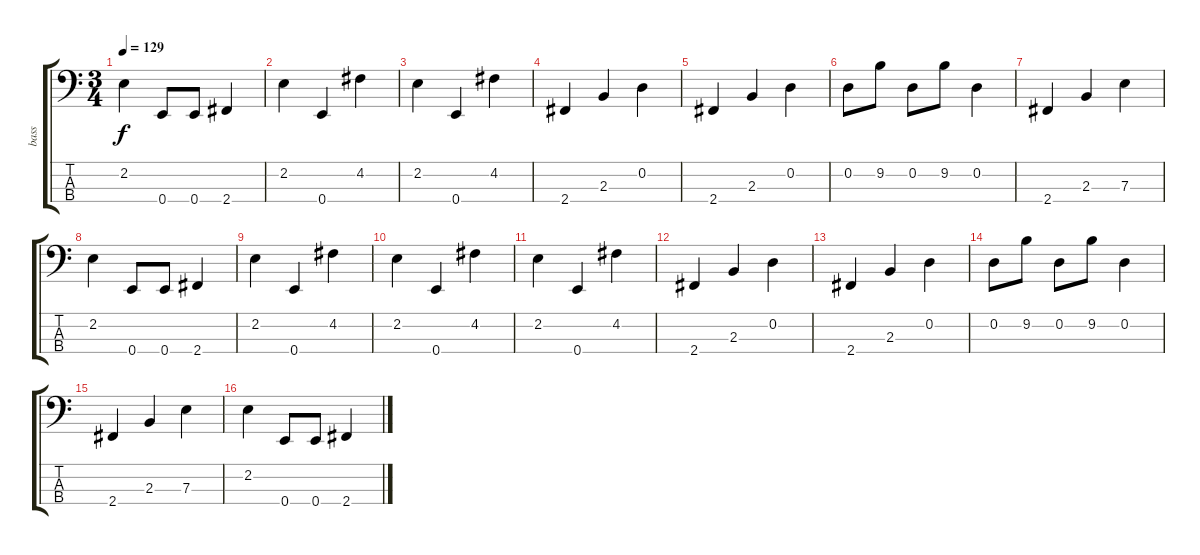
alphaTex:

\track ("bass" "bass") {instrument electricbassfinger}
\staff {score tabs}
\tuning (G2 D2 A1 E1) {hide}
\ts (3 4)
\tempo 129
\clef f4
\ks c
2.2.4{dy f} 0.4.8 0.4.8 2.4.4 |
2.2.4 0.4.4 4.2.4 |
2.2.4 0.4.4 4.2.4 |
2.4.4 2.3.4 0.2.4 |
2.4.4 2.3.4 0.2.4 |
0.2.8 9.2.8 0.2.8 9.2.8 0.2.4 |
2.4.4 2.3.4 7.3.4 |
2.2.4 0.4.8 0.4.8 2.4.4 |
2.2.4 0.4.4 4.2.4 |
2.2.4 0.4.4 4.2.4 |
2.2.4 0.4.4 4.2.4 |
2.4.4 2.3.4 0.2.4 |
2.4.4 2.3.4 0.2.4 |
0.2.8 9.2.8 0.2.8 9.2.8 0.2.4 |
2.4.4 2.3.4 7.3.4 |
2.2.4 0.4.8 0.4.8 2.4.4
